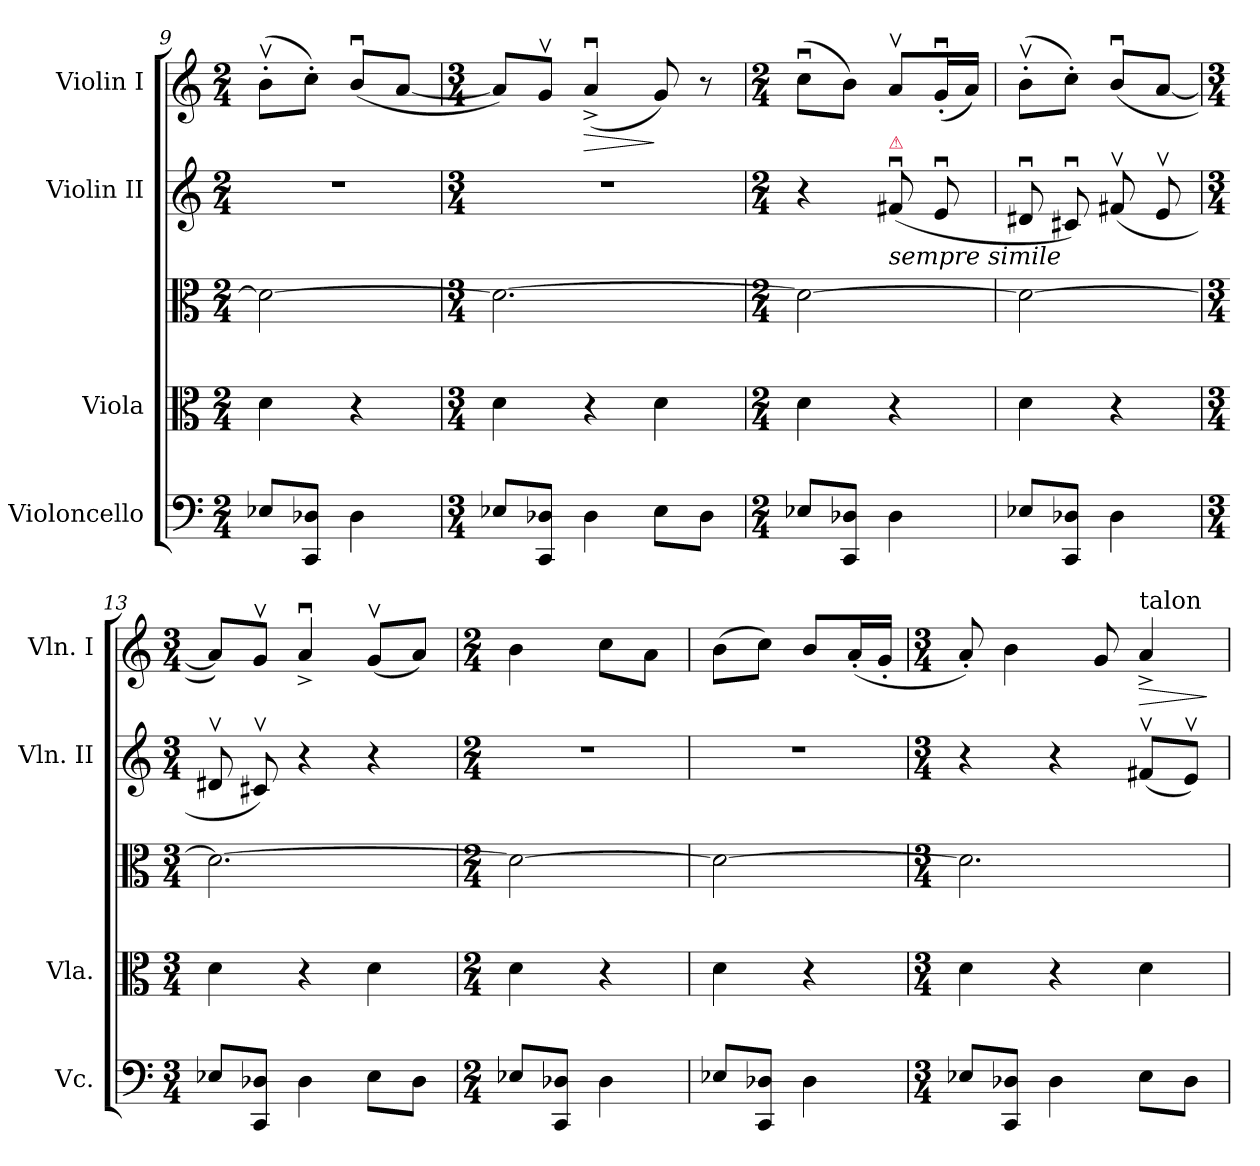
**kern	**kern	**kern	**kern	**kern	**dynam
*part4	*part3	*part3	*part2	*part1	*part1
*staff5	*staff4	*staff3	*staff2	*staff1	*staff1
*I"Violoncello	*I"Viola	*	*I"Violin II	*I"Violin I	*
*I'Vc.	*I'Vla.	*	*I'Vln. II	*I'Vln. I	*
*clefF4	*clefC3	*clefC3	*clefG2	*clefG2	*
*k[]	*k[]	*k[]	*k[]	*k[]	*
*C:	*C:	*C:	*C:	*C:	*
*M2/4	*M2/4	*M2/4	*M2/4	*M2/4	*
=9	=9	=9	=9	=9	=9
8E-XL	4d	2d_	2r	(8b'vL	.
8CC 8D-XJ	.	.	.	8cc'J)	.
4D-	4r	.	.	(8buL	.
.	.	.	.	[8aJ	.
=10	=10	=10	=10	=10	=10
*M3/4	*M3/4	*M3/4	*M3/4	*M3/4	*
8E-XL	4d	2.d_	4%3r	8aL])	.
8CC 8D-XJ	.	.	.	8gvJ	.
!	!	!	!	!	!LO:HP:b
4D-	4r	.	.	(4a^u	>
8E-L	4d	.	.	8g)	]
8D-J	.	.	.	8r	.
=11	=11	=11	=11	=11	=11
*M2/4	*M2/4	*M2/4	*M2/4	*M2/4	*
8E-XL	4d	2d_	4r	(8ccuL	.
8CC 8D-XJ	.	.	.	8bJ)	.
!	!	!	!LO:TX:b:i:t=sempre simile	!	!
!	!	!	!LO:TX:a:color=crimson:t=⚠	!	!
4D-	4r	.	(8f#Xu	8avL	.
.	.	.	8eu	(16g'uL	.
.	.	.	.	16aJJ)	.
=12	=12	=12	=12	=12	=12
8E-XL	4d	2d_	8d#Xu	(8b'vL	.
8CC 8D-XJ	.	.	8c#Xu)	8cc'J)	.
4D-	4r	.	(8f#Xv	(8buL	.
.	.	.	8ev	[8aJ	.
=13	=13	=13	=13	=13	=13
*M3/4	*M3/4	*M3/4	*M3/4	*M3/4	*
8E-XL	4d	2.d_	8d#Xv	8aL])	.
8CC 8D-XJ	.	.	8c#Xv)	8gvJ	.
4D-	4r	.	4r	4a^u	.
8E-L	4d	.	4r	(8gvL	.
8D-J	.	.	.	8aJ)	.
=14	=14	=14	=14	=14	=14
*M2/4	*M2/4	*M2/4	*M2/4	*M2/4	*
8E-XL	4d	2d_	2r	4b	.
8CC 8D-XJ	.	.	.	.	.
4D-	4r	.	.	8ccL	.
.	.	.	.	8aJ	.
=15	=15	=15	=15	=15	=15
8E-XL	4d	2d_	2r	(8bL	.
8CC 8D-XJ	.	.	.	8ccJ)	.
4D-	4r	.	.	8bL	.
.	.	.	.	(16a'L	.
.	.	.	.	16g'JJ	.
=16	=16	=16	=16	=16	=16
*M3/4	*M3/4	*M3/4	*M3/4	*M3/4	*
8E-XL	4d	2.d]	4r	8a')	.
8CC 8D-XJ	.	.	.	4b	.
4D-	4r	.	4r	.	.
.	.	.	.	8g	.
!	!	!	!	!LO:TX:a:t=talon	!
!	!	!	!	!	!LO:HP:b
8E-L	4d	.	(8f#XvL	4a^	>
8D-J	.	.	8evJ)	.	.
.	.	.	.	.	]
=	=	=	=	=	=
*-	*-	*-	*-	*-	*-
